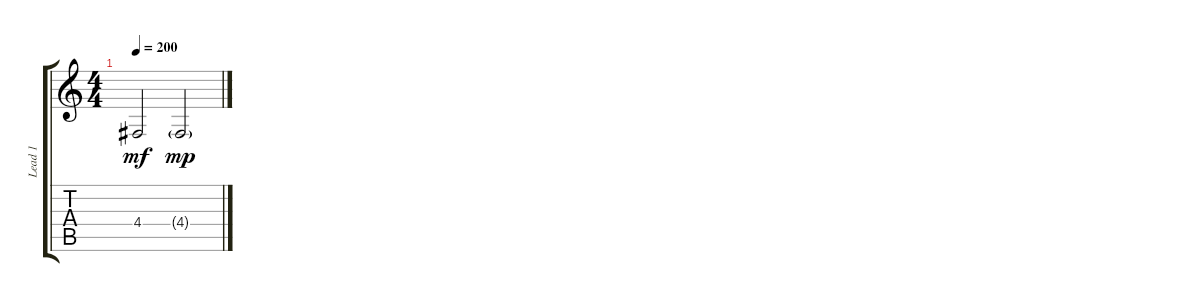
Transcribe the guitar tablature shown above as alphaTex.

\track ("Lead 1" "Lead 1") {instrument lead2sawtooth}
\staff {score tabs}
\tuning (E4 B3 G3 D3 A2 E2) {hide}
\ts (4 4)
\tempo 200
\clef g2
\ks c
4.4.2{dy mf instrument gunshot} 4.4{g}.2{dy mp}
